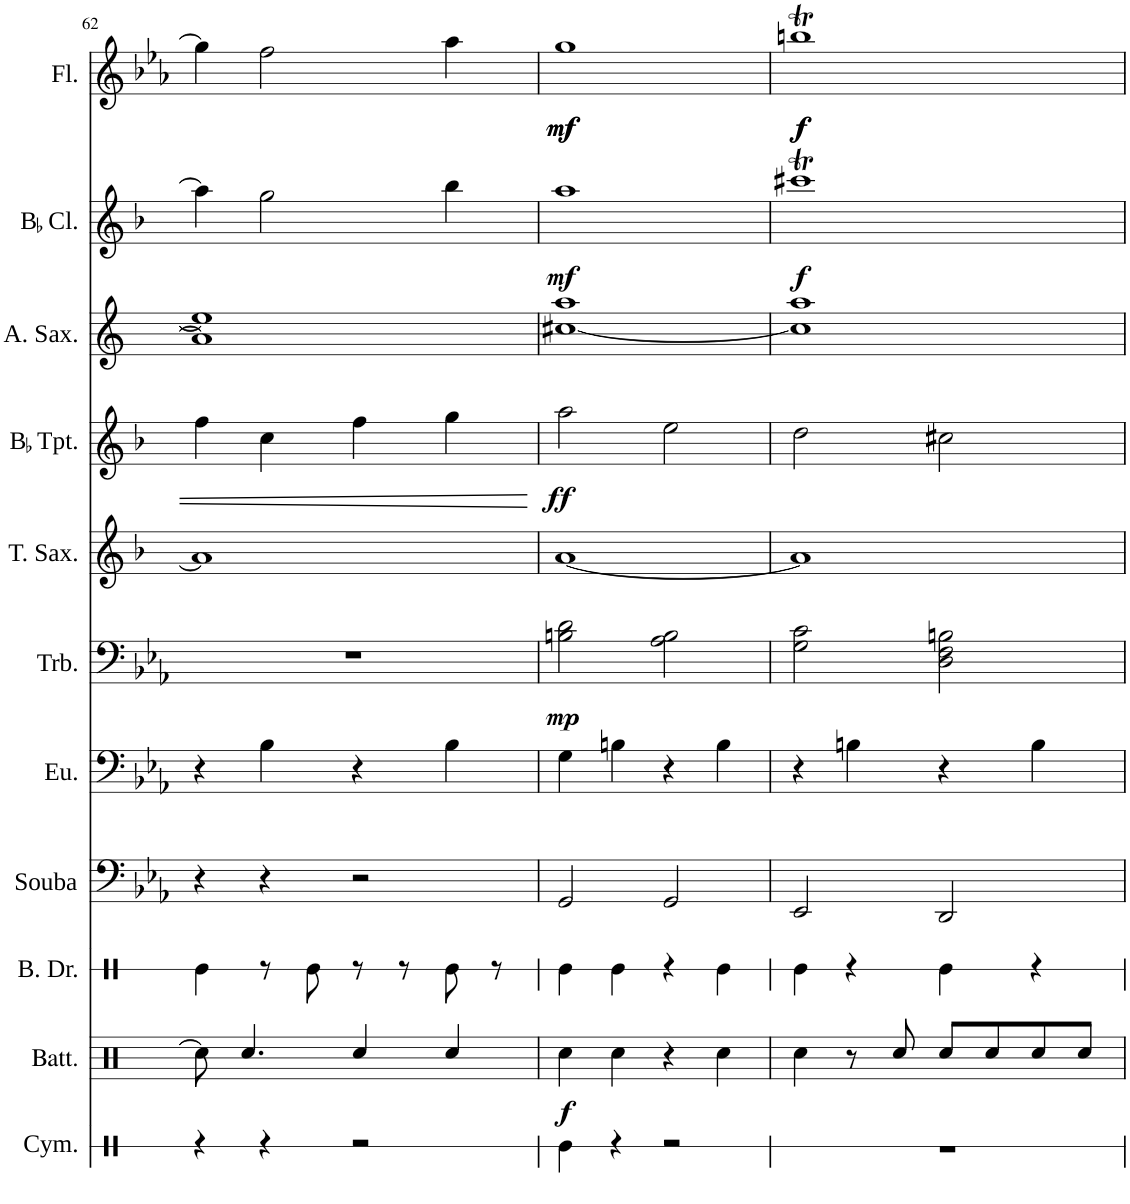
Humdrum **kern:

**kern	**kern	**dynam	**kern	**kern	**kern	**kern	**dynam	**kern	**kern	**dynam	**kern	**kern	**dynam	**kern	**dynam
*part11	*part10	*part10	*part9	*part8	*part7	*part6	*part6	*part5	*part4	*part4	*part3	*part2	*part2	*part1	*part1
*staff11	*staff10	*staff10	*staff9	*staff8	*staff7	*staff6	*staff6	*staff5	*staff4	*staff4	*staff3	*staff2	*staff2	*staff1	*staff1
*I"Cymbal	*I"Batterie	*	*I"Bass Drum	*I"Souba	*I"Euphonium	*I"Trombone	*	*I"Tenor Saxophone	*I"BaccidentalFlat Trumpet	*	*I"Alto Saxophone	*I"BaccidentalFlat Clarinet	*	*I"Flute	*
*I'Cym.	*I'Batt.	*	*I'B. Dr.	*I'Souba	*I'Eu.	*I'Trb.	*	*I'T. Sax.	*I'BaccidentalFlat Tpt.	*	*I'A. Sax.	*I'BaccidentalFlat Cl.	*	*I'Fl.	*
!!LO:PB:g=z
*clefX	*clefX	*	*clefX	*clefF4	*clefF4	*clefF4	*	*clefG2	*clefG2	*	*clefG2	*clefG2	*	*clefG2	*
*	*	*	*	*	*	*	*	*Trd8c14	*Trd1c2	*	*Trd5c9	*Trd1c2	*	*	*
*k[]	*k[]	*	*k[]	*k[b-e-a-]	*k[b-e-a-]	*k[b-e-a-]	*	*k[b-]	*k[b-]	*	*k[]	*k[b-]	*	*k[b-e-a-]	*
*M4/4	*M4/4	*	*M4/4	*M4/4	*M4/4	*M4/4	*	*M4/4	*M4/4	*	*M4/4	*M4/4	*	*M4/4	*
=62	=62	=62	=62	=62	=62	=62	=62	=62	=62	=62	=62	=62	=62	=62	=62
*	*	*	*	*	*	*	*	*	*	*	*^	*	*	*	*
4r	8Rcc\]	.	4Re\	4r	4r	1r	.	1a]	4ff\	.	1a]	1ee]	4aa\]	.	4gg\]	.
.	4.Rcc/	.	.	.	.	.	.	.	.	.	.	.	.	.	.	.
4r	.	.	8r	4r	4B-\	.	.	.	4cc\	.	.	.	2gg\	.	2ff\	.
.	.	.	8Re\	.	.	.	.	.	.	.	.	.	.	.	.	.
2r	4Rcc/	.	8r	2r	4r	.	.	.	4ff\	.	.	.	.	.	.	.
.	.	.	8r	.	.	.	.	.	.	.	.	.	.	.	.	.
.	4Rcc/	.	8Re\	.	4B-\	.	.	.	4gg\	.	.	.	4bb-\	.	4aa-\	.
.	.	.	8r	.	.	.	.	.	.	.	.	.	.	.	.	.
*	*	*	*	*	*	*	*	*	*	*	*v	*v	*	*	*	*
=63	=63	=63	=63	=63	=63	=63	=63	=63	=63	=63	=63	=63	=63	=63	=63
!	!	!LO:DY:b	!	!	!	!	!LO:DY:b	!	!	!LO:DY:b	!	!	!LO:DY:b	!	!LO:DY:b
!	!	!	!	!	!	!	!	!	!	!	!	!	!	!	!LO:DY:n=1:b
4Re\	4Rcc\	f	4Re\	2GG/	4G\	2Bn\ 2d\	mp	[1a	2aa\	ff	[1cc#X 1aa	1aa	mf	1gg	mf mf
4r	4Rcc\	.	4Re\	.	4Bn\	.	.	.	.	.	.	.	.	.	.
2r	4r	.	4r	2GG/	4r	2A-\ 2B\	.	.	2ee\	.	.	.	.	.	.
.	4Rcc\	.	4Re\	.	4B\	.	.	.	.	.	.	.	.	.	.
=64	=64	=64	=64	=64	=64	=64	=64	=64	=64	=64	=64	=64	=64	=64	=64
!	!	!	!	!	!	!	!	!	!	!	!	!	!LO:DY:b	!	!LO:DY:b
!	!	!	!	!	!	!	!	!	!	!	!	!	!	!	!LO:DY:n=1:b
1r	4Rcc\	.	4Re\	2EE-/	4r	2G\ 2c\	.	1a]	2dd\	.	1cc#] 1aa	1ccc#Xt	f	1bbnt	f f
.	8r	.	4r	.	4Bn\	.	.	.	.	.	.	.	.	.	.
.	8Rcc/	.	.	.	.	.	.	.	.	.	.	.	.	.	.
.	8Rcc/L	.	4Re\	2DD/	4r	2D\ 2F\ 2Bn\	.	.	2cc#X\	.	.	.	.	.	.
.	8Rcc/	.	.	.	.	.	.	.	.	.	.	.	.	.	.
.	8Rcc/	.	4r	.	4B\	.	.	.	.	.	.	.	.	.	.
.	8Rcc/J	.	.	.	.	.	.	.	.	.	.	.	.	.	.
=	=	=	=	=	=	=	=	=	=	=	=	=	=	=	=
*-	*-	*-	*-	*-	*-	*-	*-	*-	*-	*-	*-	*-	*-	*-	*-
